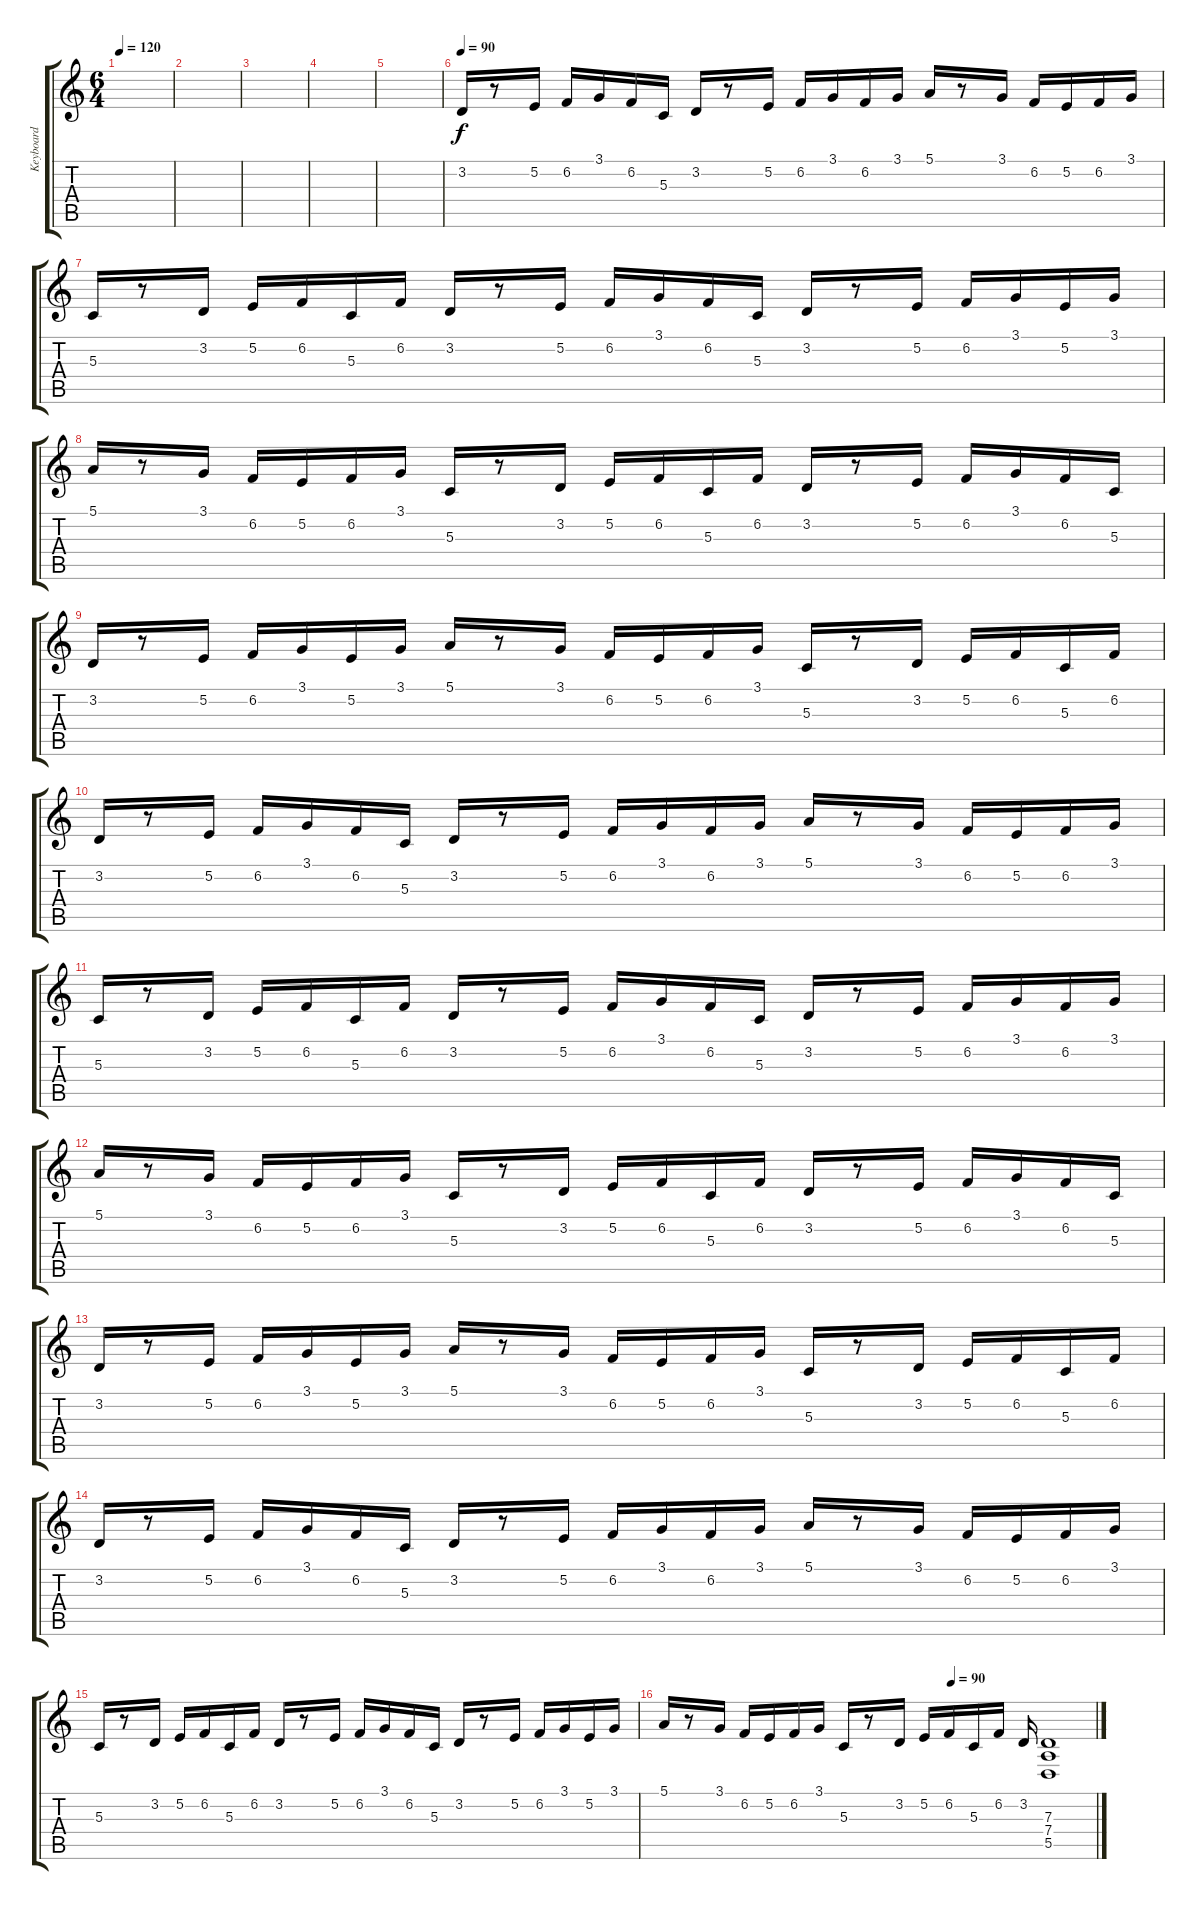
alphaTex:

\track ("Keyboard" "Keyboard") {instrument stringensemble1}
\staff {score tabs}
\tuning (E4 B3 G3 D3 A2 E2) {hide}
\ts (6 4)
\tempo 120
\tempo 80
\tempo 120
\clef g2
\ks c
|
|
|
|
|
\tempo 90
3.2.16 r.8 5.2.16 6.2.16 3.1.16 6.2.16 5.3.16 3.2.16 r.8 5.2.16 6.2.16 3.1.16 6.2.16 3.1.16 5.1.16 r.8 3.1.16 6.2.16 5.2.16 6.2.16 3.1.16 |
5.3.16 r.8 3.2.16 5.2.16 6.2.16 5.3.16 6.2.16 3.2.16 r.8 5.2.16 6.2.16 3.1.16 6.2.16 5.3.16 3.2.16 r.8 5.2.16 6.2.16 3.1.16 5.2.16 3.1.16 |
5.1.16 r.8 3.1.16 6.2.16 5.2.16 6.2.16 3.1.16 5.3.16 r.8 3.2.16 5.2.16 6.2.16 5.3.16 6.2.16 3.2.16 r.8 5.2.16 6.2.16 3.1.16 6.2.16 5.3.16 |
3.2.16 r.8 5.2.16 6.2.16 3.1.16 5.2.16 3.1.16 5.1.16 r.8 3.1.16 6.2.16 5.2.16 6.2.16 3.1.16 5.3.16 r.8 3.2.16 5.2.16 6.2.16 5.3.16 6.2.16 |
3.2.16 r.8 5.2.16 6.2.16 3.1.16 6.2.16 5.3.16 3.2.16 r.8 5.2.16 6.2.16 3.1.16 6.2.16 3.1.16 5.1.16 r.8 3.1.16 6.2.16 5.2.16 6.2.16 3.1.16 |
5.3.16 r.8 3.2.16 5.2.16 6.2.16 5.3.16 6.2.16 3.2.16 r.8 5.2.16 6.2.16 3.1.16 6.2.16 5.3.16 3.2.16 r.8 5.2.16 6.2.16 3.1.16 6.2.16 3.1.16 |
5.1.16 r.8 3.1.16 6.2.16 5.2.16 6.2.16 3.1.16 5.3.16 r.8 3.2.16 5.2.16 6.2.16 5.3.16 6.2.16 3.2.16 r.8 5.2.16 6.2.16 3.1.16 6.2.16 5.3.16 |
3.2.16 r.8 5.2.16 6.2.16 3.1.16 5.2.16 3.1.16 5.1.16 r.8 3.1.16 6.2.16 5.2.16 6.2.16 3.1.16 5.3.16 r.8 3.2.16 5.2.16 6.2.16 5.3.16 6.2.16 |
3.2.16 r.8 5.2.16 6.2.16 3.1.16 6.2.16 5.3.16 3.2.16 r.8 5.2.16 6.2.16 3.1.16 6.2.16 3.1.16 5.1.16 r.8 3.1.16 6.2.16 5.2.16 6.2.16 3.1.16 |
5.3.16 r.8 3.2.16 5.2.16 6.2.16 5.3.16 6.2.16 3.2.16 r.8 5.2.16 6.2.16 3.1.16 6.2.16 5.3.16 3.2.16 r.8 5.2.16 6.2.16 3.1.16 5.2.16 3.1.16 |
\tempo (90 0.6666666666666666)
5.1.16 r.8 3.1.16 6.2.16 5.2.16 6.2.16 3.1.16 5.3.16 r.8 3.2.16 5.2.16 6.2.16 5.3.16 6.2.16 3.2.16 (7.3 7.4 5.5).1
